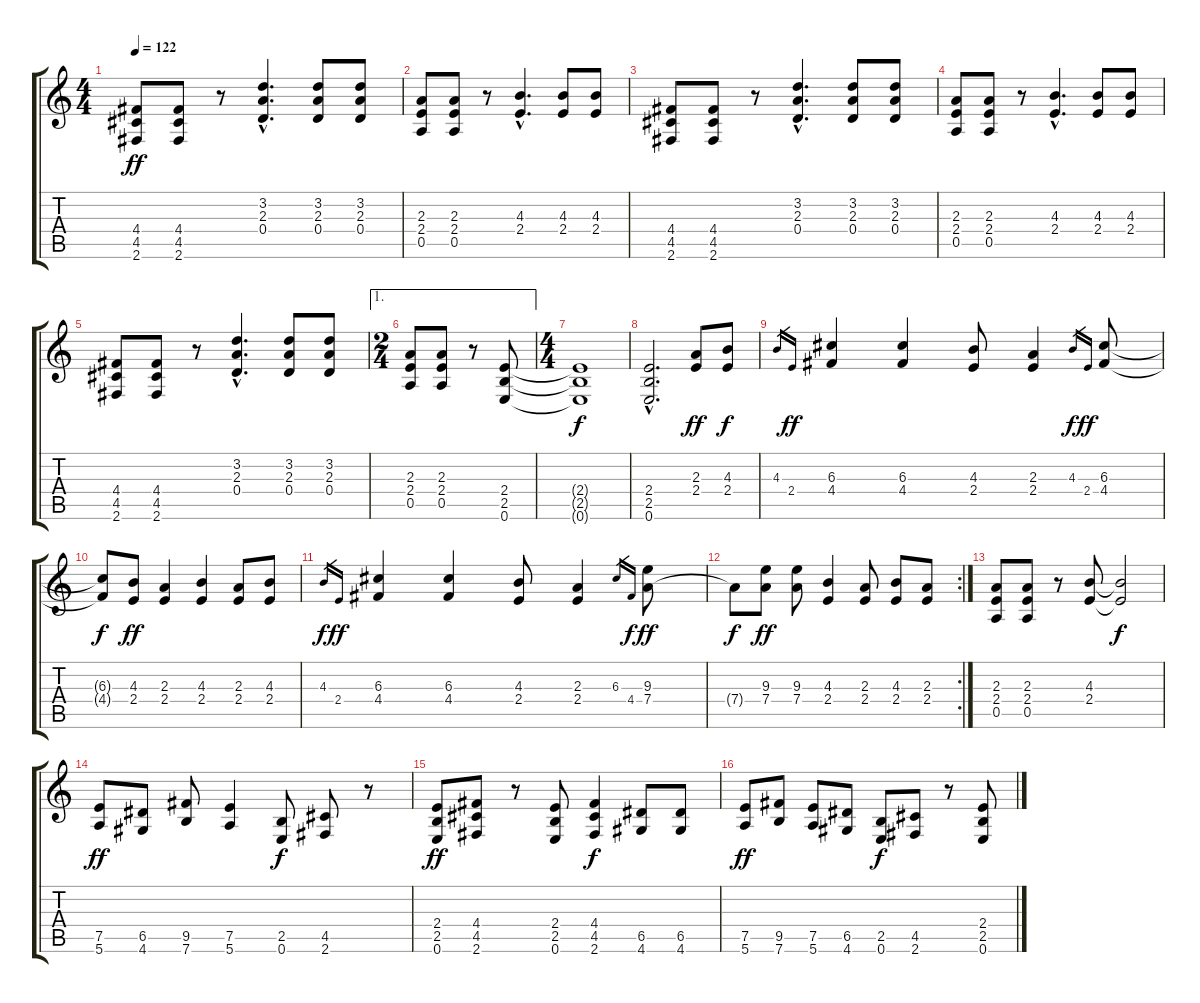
\track "" {instrument distortionguitar}
\staff {score tabs}
\tuning (E4 B3 G3 D3 A2 E2) {hide}
\ts (4 4)
\tempo 122
\clef g2
\ks c
(4.4 4.5 2.6).8{dy ff} (4.4 4.5 2.6).8 r.8 (3.2{hac} 2.3{hac} 0.4{hac}).4{d} (3.2 2.3 0.4).8 (3.2 2.3 0.4).8 |
(2.3 2.4 0.5).8 (2.3 2.4 0.5).8 r.8 (4.3{hac} 2.4{hac}).4{d} (4.3 2.4).8 (4.3 2.4).8 |
(4.4 4.5 2.6).8 (4.4 4.5 2.6).8 r.8 (3.2{hac} 2.3{hac} 0.4{hac}).4{d} (3.2 2.3 0.4).8 (3.2 2.3 0.4).8 |
(2.3 2.4 0.5).8 (2.3 2.4 0.5).8 r.8 (4.3{hac} 2.4{hac}).4{d} (4.3 2.4).8 (4.3 2.4).8 |
(4.4 4.5 2.6).8 (4.4 4.5 2.6).8 r.8 (3.2{hac} 2.3{hac} 0.4{hac}).4{d} (3.2 2.3 0.4).8 (3.2 2.3 0.4).8 |
\ae 1
\ts (2 4)
(2.3 2.4 0.5).8 (2.3 2.4 0.5).8 r.8 (2.4 2.5 0.6).8 |
\ts (4 4)
(2.4{t} 2.5{t} 0.6{t}).1{dy f} |
(2.4{hac} 2.5{hac} 0.6{hac}).2{d} (2.3 2.4).8{dy ff} (4.3 2.4).8{dy f} |
4.3.16{gr} 2.4.16{gr dy ff} (6.3 4.4).4 (6.3 4.4).4 (4.3 2.4).8 (2.3 2.4).4 4.3.16{gr dy f} 2.4.16{gr dy ff} (6.3 4.4).8 |
(6.3{t} 4.4{t}).8{dy f} (4.3 2.4).8{dy ff} (2.3 2.4).4 (4.3 2.4).4 (2.3 2.4).8 (4.3 2.4).8 |
4.3.16{gr dy f} 2.4.16{gr dy ff} (6.3 4.4).4 (6.3 4.4).4 (4.3 2.4).8 (2.3 2.4).4 6.3.16{gr} 4.4.16{gr dy f} (9.3 7.4).8{dy ff} |
\rc 2
7.4{t}.8{dy f} (9.3 7.4).8{dy ff} (9.3 7.4).8 (4.3 2.4).4 (2.3 2.4).8 (4.3 2.4).8 (2.3 2.4).8 |
(2.3 2.4 0.5).8 (2.3 2.4 0.5).8 r.8 (4.3 2.4).8 (4.3{t} 2.4{t}).2{dy f} |
(7.5 5.6).8{dy ff} (6.5 4.6).8 (9.5 7.6).8 (7.5 5.6).4 (2.5 0.6).8{dy f} (4.5 2.6).8 r.8 |
(2.4 2.5 0.6).8{dy ff} (4.4 4.5 2.6).8 r.8 (2.4 2.5 0.6).8 (4.4 4.5 2.6).4{dy f} (6.5 4.6).8 (6.5 4.6).8 |
(7.5 5.6).8{dy ff} (9.5 7.6).8 (7.5 5.6).8 (6.5 4.6).8 (2.5 0.6).8{dy f} (4.5 2.6).8 r.8 (2.4 2.5 0.6).8
